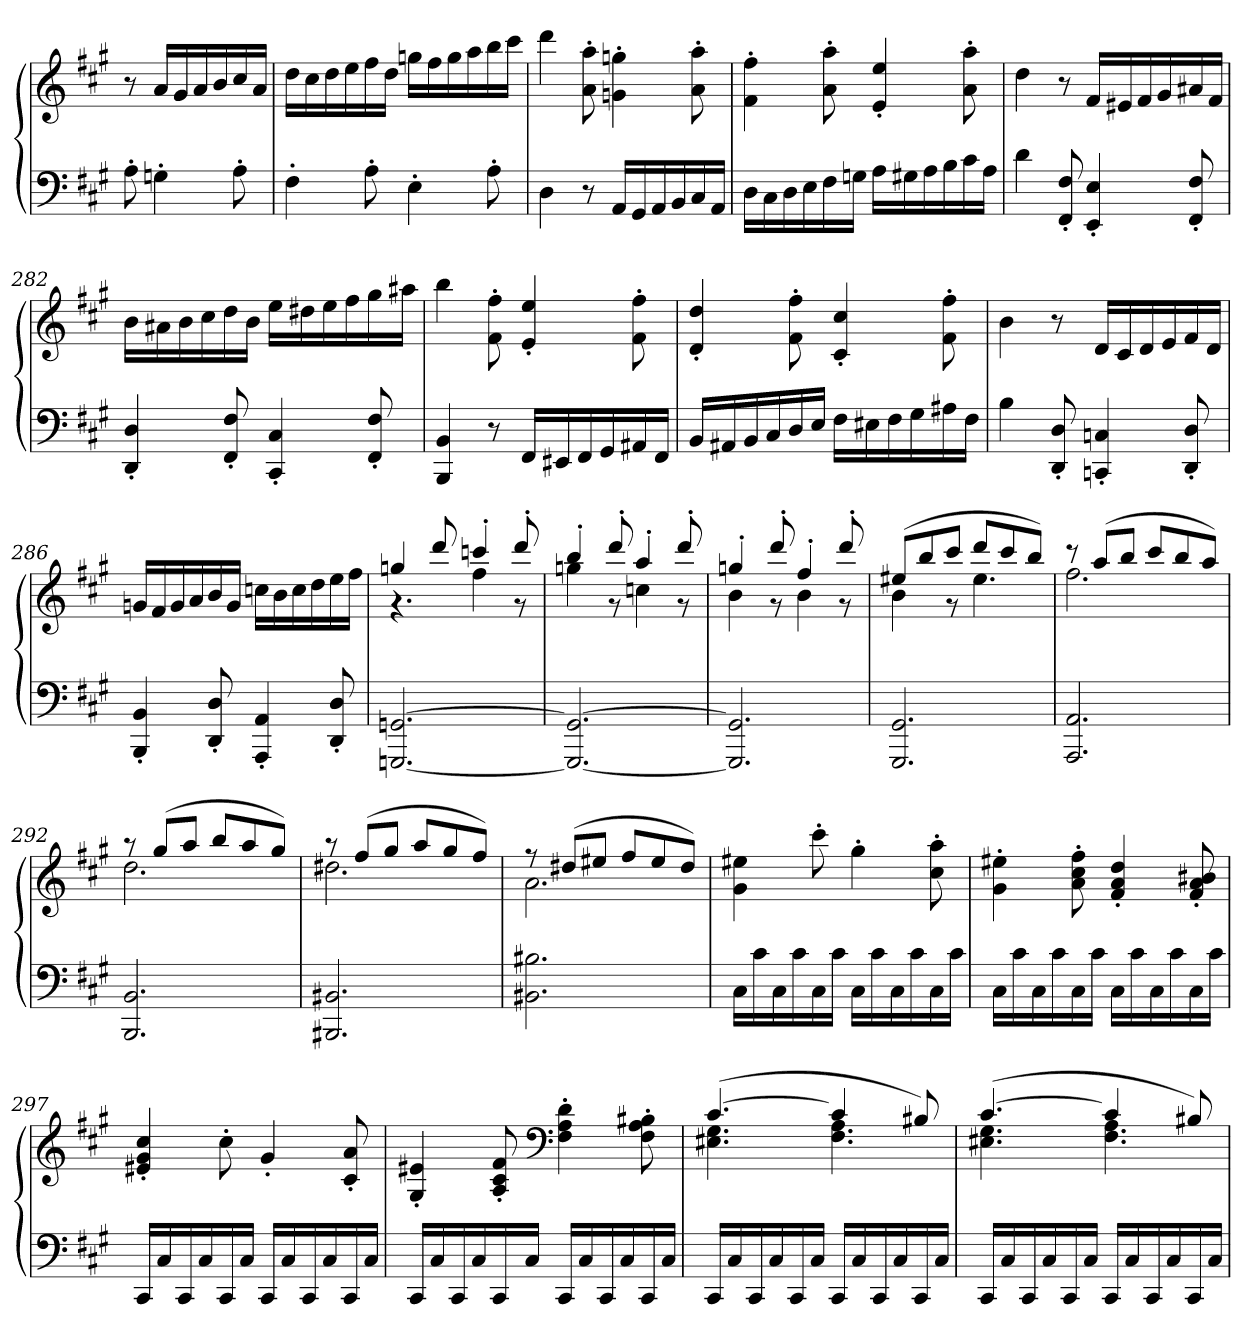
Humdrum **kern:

**kern	**kern
*part1	*part1
*staff2	*staff1
*clefF4	*clefG2
*k[f#c#g#]	*k[f#c#g#]
*A:	*A:
=	=
8A'	8r
4Gn'	16aLL
.	16g#
.	16a
.	16b
8A'	16cc#
.	16aJJ
=278	=278
4F#'	16ddLL
.	16cc#
.	16dd
.	16ee
8A'	16ff#
.	16ddJJ
4E'	16ggnLL
.	16ff#
.	16gg
.	16aa
8A'	16bb
.	16ccc#JJ
=279	=279
4D	4ddd
8r	8a' 8aa'
16AALL	4gn' 4ggn'
16GG#	.
16AA	.
16BB	.
16C#	8a' 8aa'
16AAJJ	.
=280	=280
16DLL	4f#' 4ff#'
16C#	.
16D	.
16E	.
16F#	8a' 8aa'
16GnJJ	.
16ALL	4e' 4ee'
16G#X	.
16A	.
16B	.
16c#	8a' 8aa'
16AJJ	.
=281	=281
4d	4dd
8FF#' 8F#'	8r
4EE' 4E'	16f#LL
.	16e#X
.	16f#
.	16g#
8FF#' 8F#'	16a#X
.	16f#JJ
=282	=282
4DD' 4D'	16bLL
.	16a#X
.	16b
.	16cc#
8FF#' 8F#'	16dd
.	16bJJ
4CC#' 4C#'	16eeLL
.	16dd#X
.	16ee
.	16ff#
8FF#' 8F#'	16gg#
.	16aa#XJJ
=283	=283
4BBB 4BB	4bb
8r	8f#' 8ff#'
16FF#LL	4e' 4ee'
16EE#X	.
16FF#	.
16GG#	.
16AA#X	8f#' 8ff#'
16FF#JJ	.
=284	=284
16BBLL	4d' 4dd'
16AA#X	.
16BB	.
16C#	.
16D	8f#' 8ff#'
16EJJ	.
16F#LL	4c#' 4cc#'
16E#X	.
16F#	.
16G#	.
16A#X	8f#' 8ff#'
16F#JJ	.
=285	=285
4B	4b
8DD' 8D'	8r
4CCn' 4Cn'	16dLL
.	16c#
.	16d
.	16e
8DD' 8D'	16f#
.	16dJJ
=286	=286
4BBB' 4BB'	16gnLL
.	16f#
.	16g
.	16a
8DD' 8D'	16b
.	16gJJ
4AAA' 4AA'	16ccnLL
.	16b
.	16cc
.	16dd
8DD' 8D'	16ee
.	16ff#JJ
=287	=287
*	*^
[2.GGGn [2.GGn	4ggn	4.r
.	8ddd	.
.	4cccn'	4ff#
.	8ddd'	8r
=288	=288	=288
2.GGG_ 2.GG_	4bb'	4ggn
.	8ddd'	8r
.	4aa'	4ccn
.	8ddd'	8r
=289	=289	=289
2.GGG] 2.GG]	4ggn'	4b
.	8ddd'	8r
.	4ff#'	4b
.	8ddd'	8r
=290	=290	=290
2.GGG# 2.GG#	(8ee#XL	4b
.	8bb	.
.	8ccc#J	8r
.	8dddL	4.ee#
.	8ccc#	.
.	8bbJ)	.
=291	=291	=291
2.AAA 2.AA	8r	2.ff#
.	(8aaL	.
.	8bbJ	.
.	8ccc#L	.
.	8bb	.
.	8aaJ)	.
=292	=292	=292
2.BBB 2.BB	8r	2.dd
.	(8gg#L	.
.	8aaJ	.
.	8bbL	.
.	8aa	.
.	8gg#J)	.
=293	=293	=293
2.BBB#X 2.BB#X	8r	2.dd#X
.	(8ff#L	.
.	8gg#J	.
.	8aaL	.
.	8gg#	.
.	8ff#J)	.
=294	=294	=294
2.BB#X 2.B#X	8r	2.a
.	(8dd#XL	.
.	8ee#XJ	.
.	8ff#L	.
.	8ee#	.
.	8dd#J)	.
*	*v	*v
=295	=295
16C#LL	4g# 4ee#X
16c#	.
16C#	.
16c#	.
16C#	8ccc#'
16c#JJ	.
16C#LL	4gg#'
16c#	.
16C#	.
16c#	.
16C#	8cc#' 8aa'
16c#JJ	.
=296	=296
16C#LL	4g#' 4ee#X'
16c#	.
16C#	.
16c#	.
16C#	8a' 8cc#' 8ff#'
16c#JJ	.
16C#LL	4f#' 4a' 4dd'
16c#	.
16C#	.
16c#	.
16C#	8f#' 8a' 8b#X'
16c#JJ	.
=297	=297
16CC#LL	4e#X' 4g#' 4cc#'
16C#	.
16CC#	.
16C#	.
16CC#	8cc#'
16C#JJ	.
16CC#LL	4g#'
16C#	.
16CC#	.
16C#	.
16CC#	8c#' 8a'
16C#JJ	.
=298	=298
16CC#LL	4G#' 4e#X'
16C#	.
16CC#	.
16C#	.
16CC#	8A' 8c#' 8f#'
16C#JJ	.
*	*clefF4
16CC#LL	4F#' 4A' 4d'
16C#	.
16CC#	.
16C#	.
16CC#	8F#' 8A' 8B#X'
16C#JJ	.
=299	=299
*	*^
16CC#LL	([4.c#	4.E#X 4.G#
16C#	.	.
16CC#	.	.
16C#	.	.
16CC#	.	.
16C#JJ	.	.
16CC#LL	4c#]	4.F# 4.A
16C#	.	.
16CC#	.	.
16C#	.	.
16CC#	8B#X)	.
16C#JJ	.	.
=300	=300	=300
16CC#LL	([4.c#	4.E#X 4.G#
16C#	.	.
16CC#	.	.
16C#	.	.
16CC#	.	.
16C#JJ	.	.
16CC#LL	4c#]	4.F# 4.A
16C#	.	.
16CC#	.	.
16C#	.	.
16CC#	8B#X)	.
16C#JJ	.	.
*	*v	*v
=	=
*-	*-
